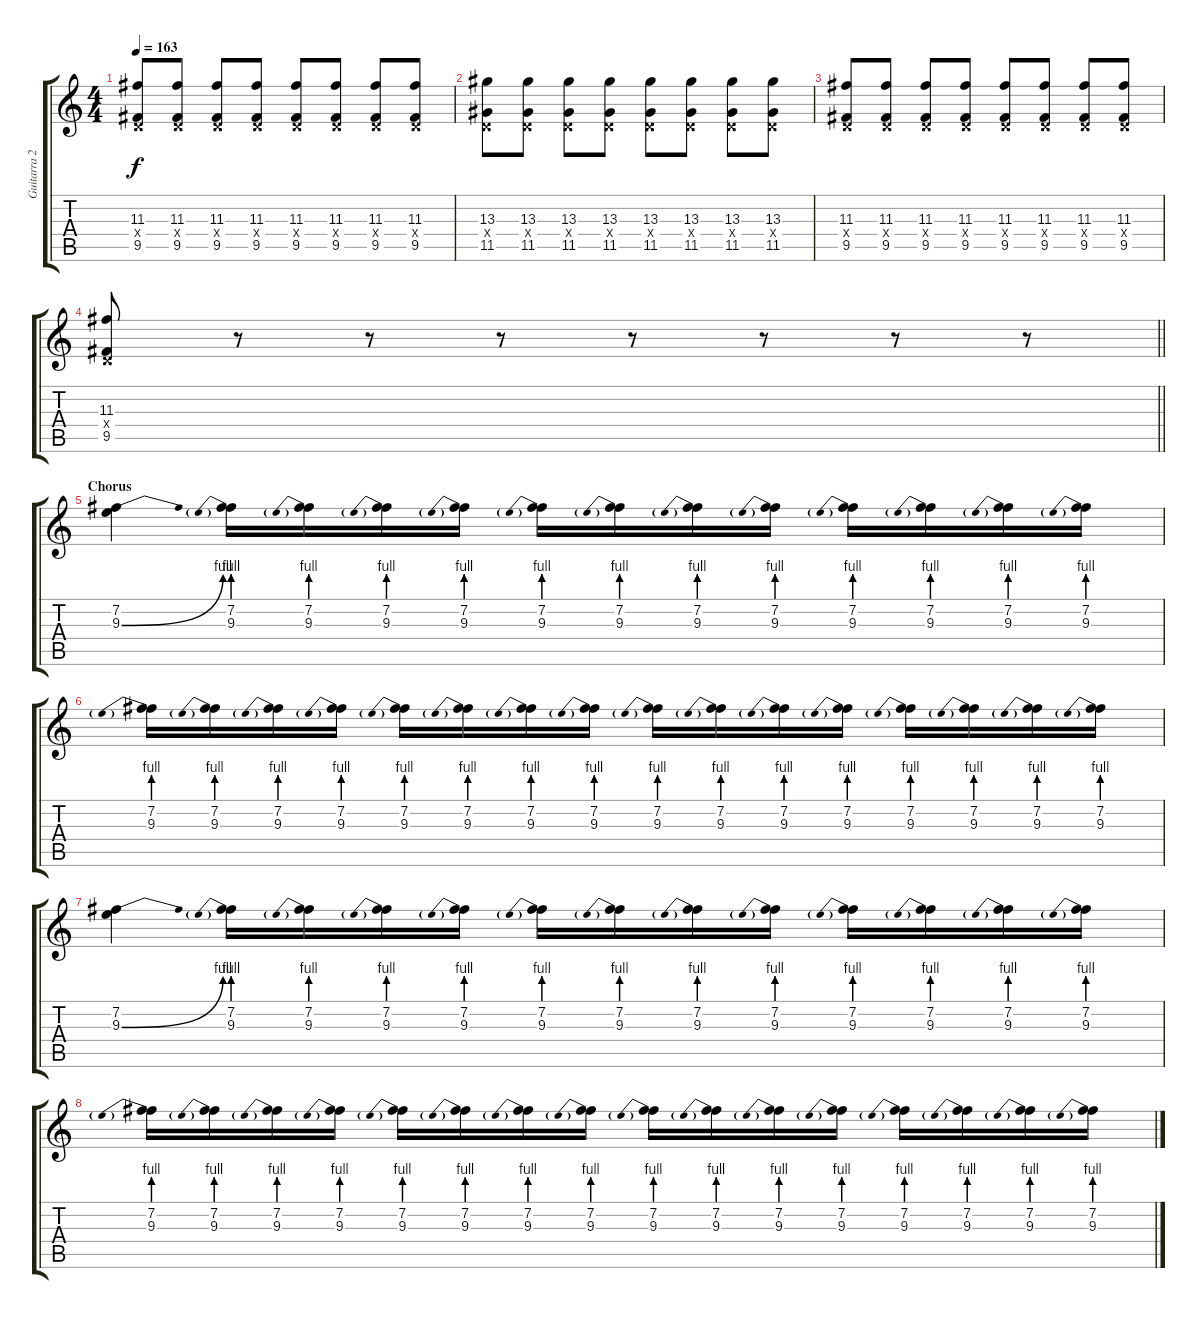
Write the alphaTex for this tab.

\track ("Guitarra 2 - Erik " "Guitarra 2") {instrument distortionguitar}
\staff {score tabs}
\tuning (E4 B3 G3 D3 A2 E2) {hide}
\ts (4 4)
\tempo 163
\clef g2
\ks c
(11.3 0.4{x} 9.5).8{dy f} (11.3 0.4{x} 9.5).8 (11.3 0.4{x} 9.5).8 (11.3 0.4{x} 9.5).8 (11.3 0.4{x} 9.5).8 (11.3 0.4{x} 9.5).8 (11.3 0.4{x} 9.5).8 (11.3 0.4{x} 9.5).8 |
(13.3 0.4{x} 11.5).8 (13.3 0.4{x} 11.5).8 (13.3 0.4{x} 11.5).8 (13.3 0.4{x} 11.5).8 (13.3 0.4{x} 11.5).8 (13.3 0.4{x} 11.5).8 (13.3 0.4{x} 11.5).8 (13.3 0.4{x} 11.5).8 |
(11.3 0.4{x} 9.5).8 (11.3 0.4{x} 9.5).8 (11.3 0.4{x} 9.5).8 (11.3 0.4{x} 9.5).8 (11.3 0.4{x} 9.5).8 (11.3 0.4{x} 9.5).8 (11.3 0.4{x} 9.5).8 (11.3 0.4{x} 9.5).8 |
\barLineRight lightlight
(11.3 0.4{x} 9.5).8 r.8 r.8 r.8 r.8 r.8 r.8 r.8 |
\section ("" "Chorus")
(7.2 9.3{be (bend 0 0 60 4)}).4{balance 8} (7.2 9.3{be (prebend 0 4 60 4)}).16 (7.2 9.3{be (prebend 0 4 60 4)}).16 (7.2 9.3{be (prebend 0 4 60 4)}).16 (7.2 9.3{be (prebend 0 4 60 4)}).16 (7.2 9.3{be (prebend 0 4 60 4)}).16 (7.2 9.3{be (prebend 0 4 60 4)}).16 (7.2 9.3{be (prebend 0 4 60 4)}).16 (7.2 9.3{be (prebend 0 4 60 4)}).16 (7.2 9.3{be (prebend 0 4 60 4)}).16 (7.2 9.3{be (prebend 0 4 60 4)}).16 (7.2 9.3{be (prebend 0 4 60 4)}).16 (7.2 9.3{be (prebend 0 4 60 4)}).16 |
(7.2 9.3{be (prebend 0 4 60 4)}).16 (7.2 9.3{be (prebend 0 4 60 4)}).16 (7.2 9.3{be (prebend 0 4 60 4)}).16 (7.2 9.3{be (prebend 0 4 60 4)}).16 (7.2 9.3{be (prebend 0 4 60 4)}).16 (7.2 9.3{be (prebend 0 4 60 4)}).16 (7.2 9.3{be (prebend 0 4 60 4)}).16 (7.2 9.3{be (prebend 0 4 60 4)}).16 (7.2 9.3{be (prebend 0 4 60 4)}).16 (7.2 9.3{be (prebend 0 4 60 4)}).16 (7.2 9.3{be (prebend 0 4 60 4)}).16 (7.2 9.3{be (prebend 0 4 60 4)}).16 (7.2 9.3{be (prebend 0 4 60 4)}).16 (7.2 9.3{be (prebend 0 4 60 4)}).16 (7.2 9.3{be (prebend 0 4 60 4)}).16 (7.2 9.3{be (prebend 0 4 60 4)}).16 |
(7.2 9.3{be (bend 0 0 60 4)}).4{balance 8} (7.2 9.3{be (prebend 0 4 60 4)}).16 (7.2 9.3{be (prebend 0 4 60 4)}).16 (7.2 9.3{be (prebend 0 4 60 4)}).16 (7.2 9.3{be (prebend 0 4 60 4)}).16 (7.2 9.3{be (prebend 0 4 60 4)}).16 (7.2 9.3{be (prebend 0 4 60 4)}).16 (7.2 9.3{be (prebend 0 4 60 4)}).16 (7.2 9.3{be (prebend 0 4 60 4)}).16 (7.2 9.3{be (prebend 0 4 60 4)}).16 (7.2 9.3{be (prebend 0 4 60 4)}).16 (7.2 9.3{be (prebend 0 4 60 4)}).16 (7.2 9.3{be (prebend 0 4 60 4)}).16 |
(7.2 9.3{be (prebend 0 4 60 4)}).16 (7.2 9.3{be (prebend 0 4 60 4)}).16 (7.2 9.3{be (prebend 0 4 60 4)}).16 (7.2 9.3{be (prebend 0 4 60 4)}).16 (7.2 9.3{be (prebend 0 4 60 4)}).16 (7.2 9.3{be (prebend 0 4 60 4)}).16 (7.2 9.3{be (prebend 0 4 60 4)}).16 (7.2 9.3{be (prebend 0 4 60 4)}).16 (7.2 9.3{be (prebend 0 4 60 4)}).16 (7.2 9.3{be (prebend 0 4 60 4)}).16 (7.2 9.3{be (prebend 0 4 60 4)}).16 (7.2 9.3{be (prebend 0 4 60 4)}).16 (7.2 9.3{be (prebend 0 4 60 4)}).16 (7.2 9.3{be (prebend 0 4 60 4)}).16 (7.2 9.3{be (prebend 0 4 60 4)}).16 (7.2 9.3{be (prebend 0 4 60 4)}).16
